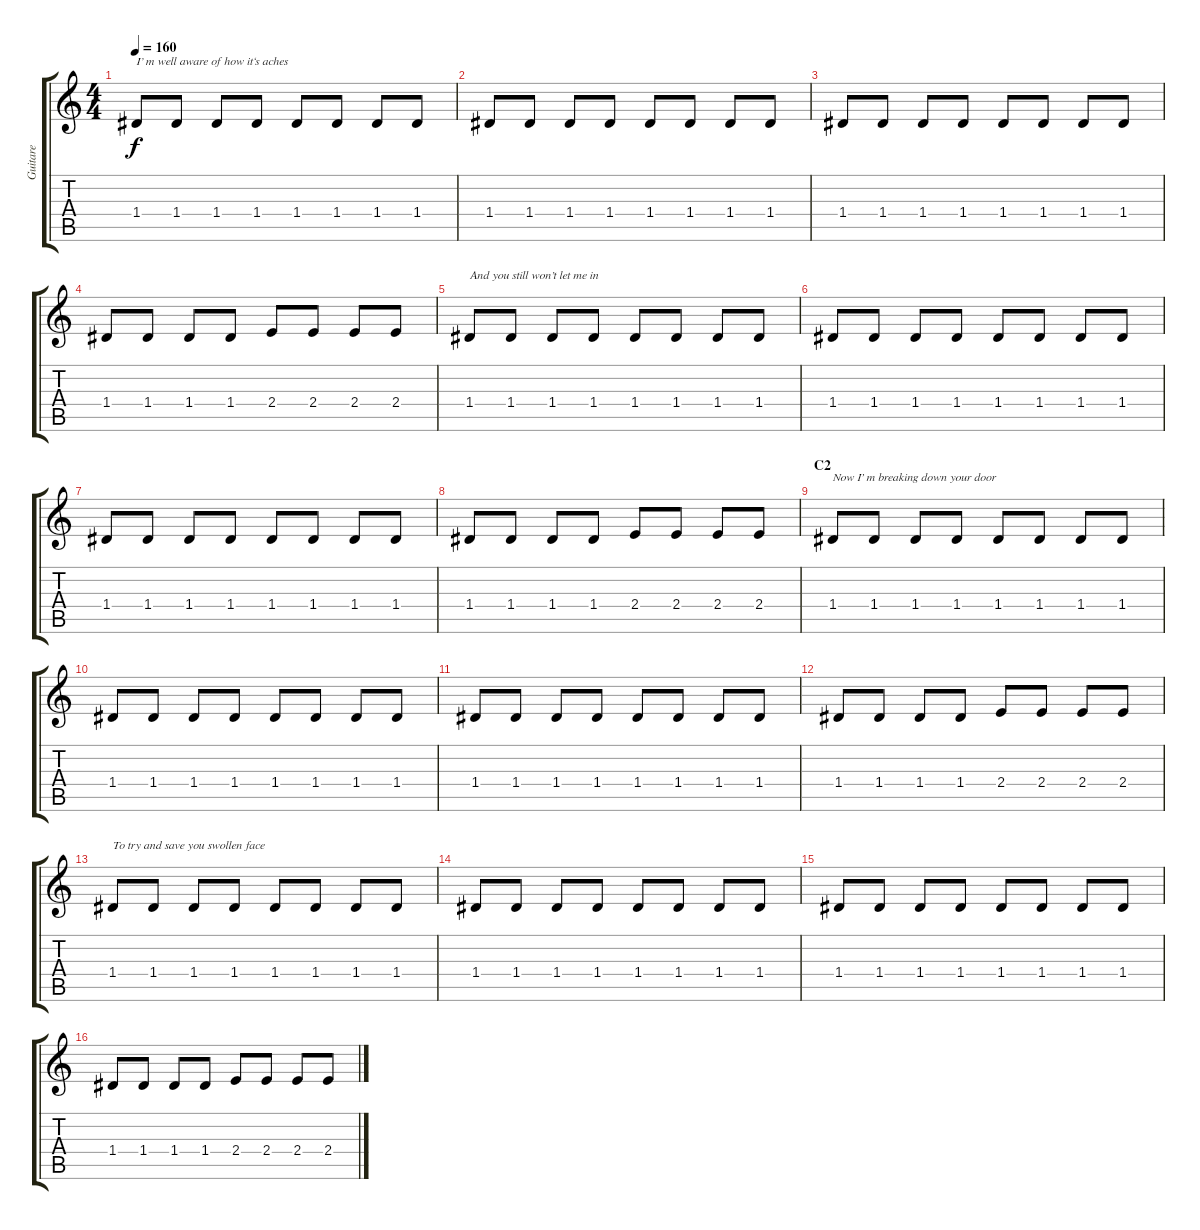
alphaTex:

\track ("Guitare" "Guitare") {instrument overdrivenguitar}
\staff {score tabs}
\tuning (E4 B3 G3 D3 A2 E2) {hide}
\ts (4 4)
\tempo 160
\clef g2
\ks c
1.4.8{txt "I’ m well aware of how it‘s aches" dy f} 1.4.8 1.4.8 1.4.8 1.4.8 1.4.8 1.4.8 1.4.8 |
1.4.8 1.4.8 1.4.8 1.4.8 1.4.8 1.4.8 1.4.8 1.4.8 |
1.4.8 1.4.8 1.4.8 1.4.8 1.4.8 1.4.8 1.4.8 1.4.8 |
1.4.8 1.4.8 1.4.8 1.4.8 2.4.8 2.4.8 2.4.8 2.4.8 |
1.4.8{txt "And you still won’t let me in"} 1.4.8 1.4.8 1.4.8 1.4.8 1.4.8 1.4.8 1.4.8 |
1.4.8 1.4.8 1.4.8 1.4.8 1.4.8 1.4.8 1.4.8 1.4.8 |
1.4.8 1.4.8 1.4.8 1.4.8 1.4.8 1.4.8 1.4.8 1.4.8 |
1.4.8 1.4.8 1.4.8 1.4.8 2.4.8 2.4.8 2.4.8 2.4.8 |
\section ("" "C2")
1.4.8{txt "Now I’ m breaking down your door"} 1.4.8 1.4.8 1.4.8 1.4.8 1.4.8 1.4.8 1.4.8 |
1.4.8 1.4.8 1.4.8 1.4.8 1.4.8 1.4.8 1.4.8 1.4.8 |
1.4.8 1.4.8 1.4.8 1.4.8 1.4.8 1.4.8 1.4.8 1.4.8 |
1.4.8 1.4.8 1.4.8 1.4.8 2.4.8 2.4.8 2.4.8 2.4.8 |
1.4.8{txt "To try and save you swollen face"} 1.4.8 1.4.8 1.4.8 1.4.8 1.4.8 1.4.8 1.4.8 |
1.4.8 1.4.8 1.4.8 1.4.8 1.4.8 1.4.8 1.4.8 1.4.8 |
1.4.8 1.4.8 1.4.8 1.4.8 1.4.8 1.4.8 1.4.8 1.4.8 |
1.4.8 1.4.8 1.4.8 1.4.8 2.4.8 2.4.8 2.4.8 2.4.8
